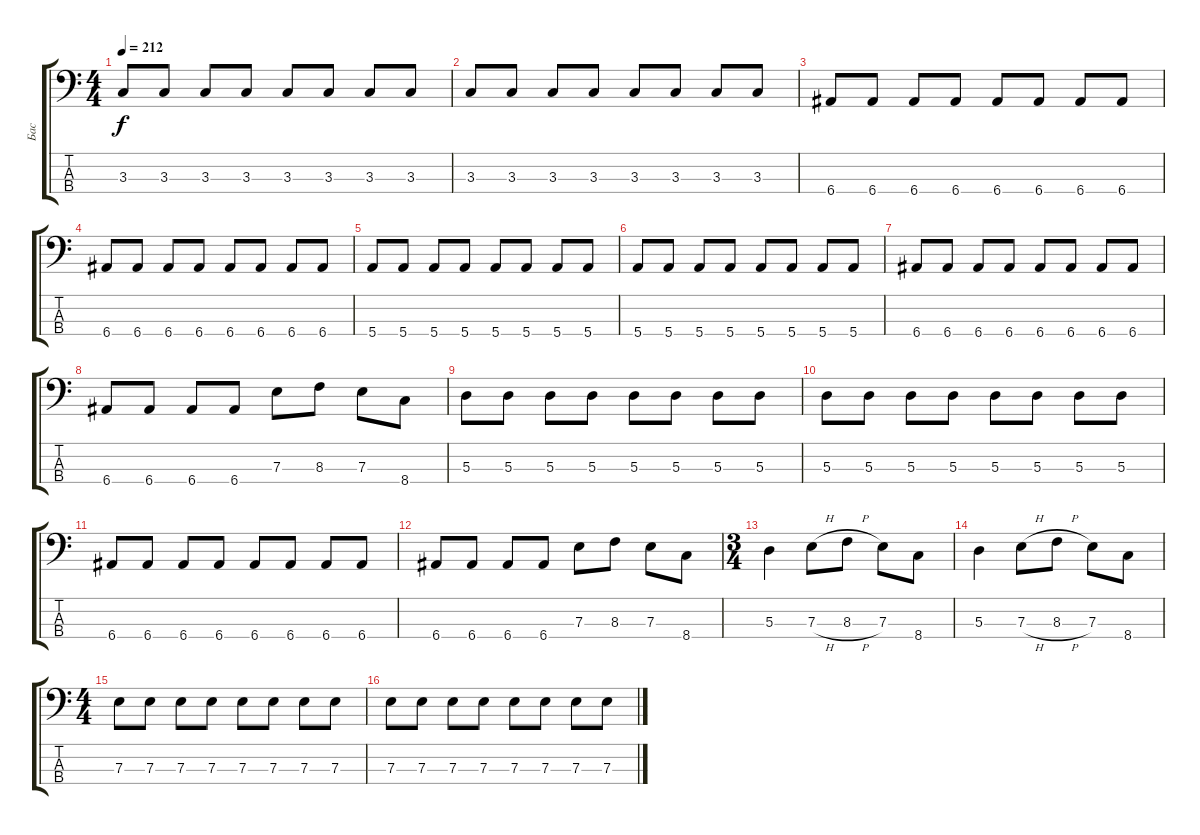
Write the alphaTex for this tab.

\track ("Бас" "Бас") {instrument electricbassfinger}
\staff {score tabs}
\tuning (G2 D2 A1 E1) {hide}
\ts (4 4)
\tempo 212
\clef f4
\ks c
3.3.8{dy f} 3.3.8 3.3.8 3.3.8 3.3.8 3.3.8 3.3.8 3.3.8 |
3.3.8 3.3.8 3.3.8 3.3.8 3.3.8 3.3.8 3.3.8 3.3.8 |
6.4.8 6.4.8 6.4.8 6.4.8 6.4.8 6.4.8 6.4.8 6.4.8 |
6.4.8 6.4.8 6.4.8 6.4.8 6.4.8 6.4.8 6.4.8 6.4.8 |
5.4.8 5.4.8 5.4.8 5.4.8 5.4.8 5.4.8 5.4.8 5.4.8 |
5.4.8 5.4.8 5.4.8 5.4.8 5.4.8 5.4.8 5.4.8 5.4.8 |
6.4.8 6.4.8 6.4.8 6.4.8 6.4.8 6.4.8 6.4.8 6.4.8 |
6.4.8 6.4.8 6.4.8 6.4.8 7.3.8 8.3.8 7.3.8 8.4.8 |
5.3.8 5.3.8 5.3.8 5.3.8 5.3.8 5.3.8 5.3.8 5.3.8 |
5.3.8 5.3.8 5.3.8 5.3.8 5.3.8 5.3.8 5.3.8 5.3.8 |
6.4.8 6.4.8 6.4.8 6.4.8 6.4.8 6.4.8 6.4.8 6.4.8 |
6.4.8 6.4.8 6.4.8 6.4.8 7.3.8 8.3.8 7.3.8 8.4.8 |
\ts (3 4)
5.3.4 7.3{h}.8 8.3{h}.8 7.3.8 8.4.8 |
5.3.4 7.3{h}.8 8.3{h}.8 7.3.8 8.4.8 |
\ts (4 4)
7.3.8 7.3.8 7.3.8 7.3.8 7.3.8 7.3.8 7.3.8 7.3.8 |
7.3.8 7.3.8 7.3.8 7.3.8 7.3.8 7.3.8 7.3.8 7.3.8
